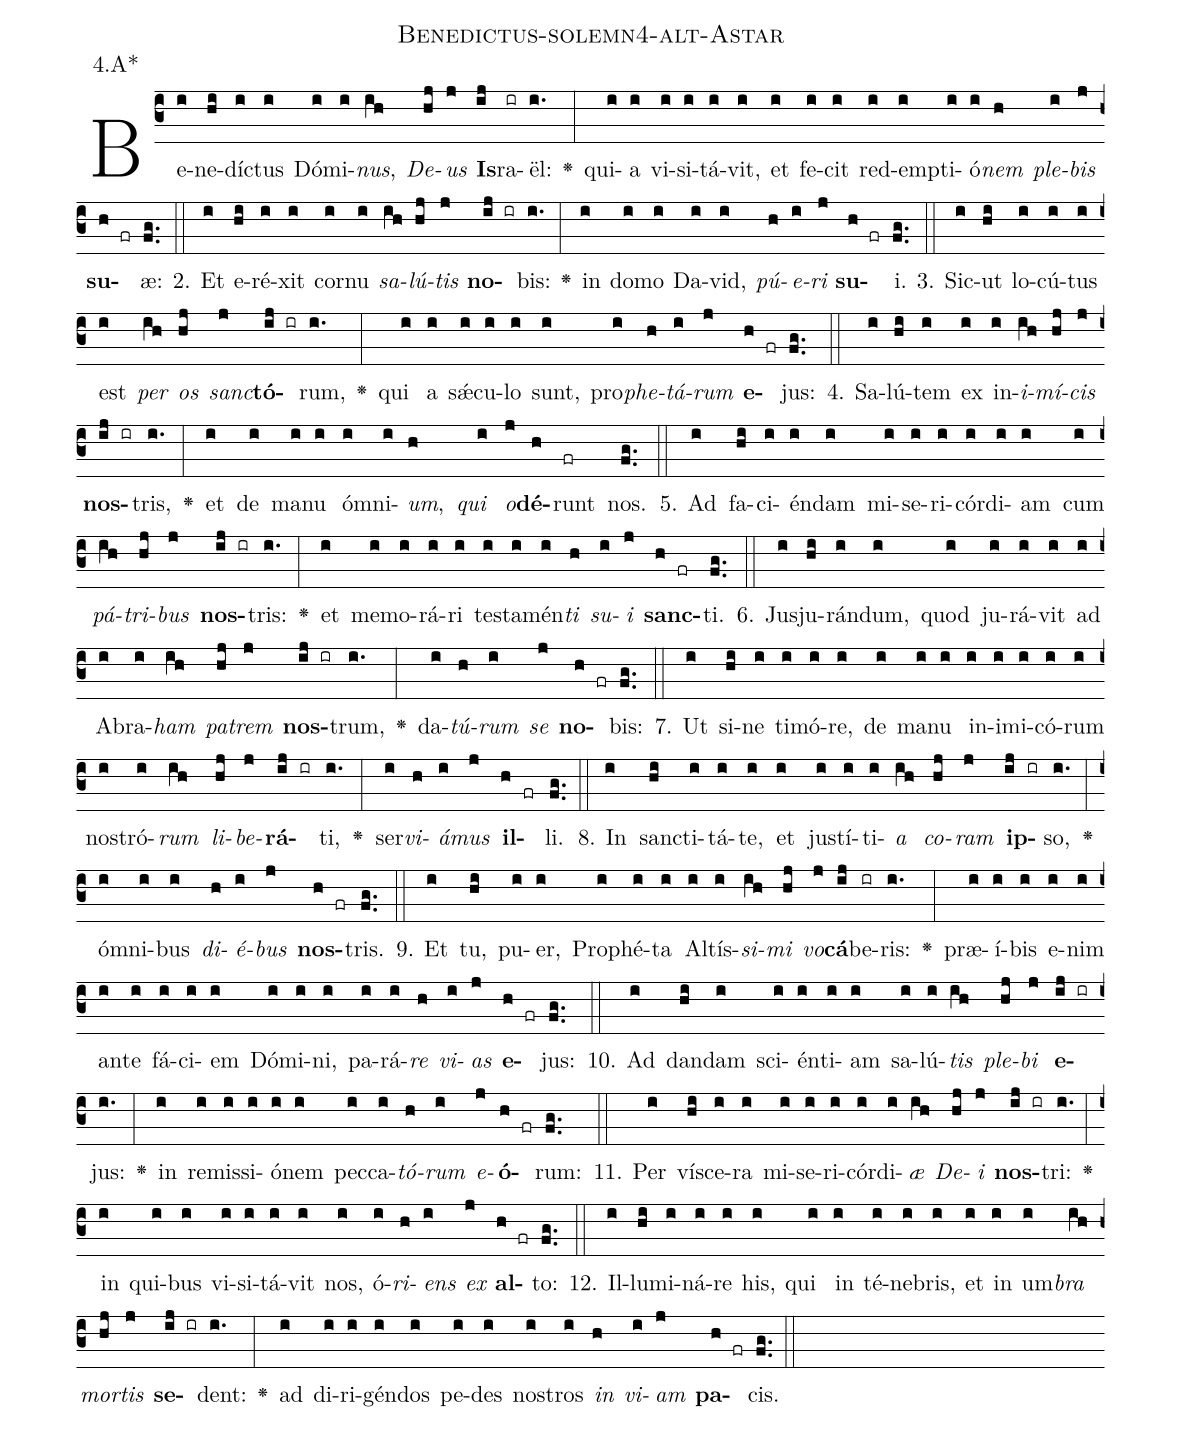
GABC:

name: Benedictus-solemn4-alt-Astar;
annotation: 4.A*;
%%
(c3)Be(i)ne(hi)díc(i)tus(i) Dó(i)mi(i)<i>nus</i>,(ih) <i>De</i>(hj)<i>us</i>(j) <b>Is</b>(ij)ra(ir)ël:(i.) <v>\greheightstar</v>(:) qui(i)a(i) vi(i)si(i)tá(i)vit,(i) et(i) fe(i)cit(i) red(i)emp(i)ti(i)ó(i)<i>nem</i>(h) <i>ple</i>(i)<i>bis</i>(j) <b>su</b>(h fr)æ:(fg..) (::)
2. Et(i) e(hi)ré(i)xit(i) cor(i)nu(i) <i>sa</i>(ih)<i>lú</i>(hj)<i>tis</i>(j) <b>no</b>(ij ir)bis:(i.) <v>\greheightstar</v>(:) in(i) do(i)mo(i) Da(i)vid,(i) <i>pú</i>(h)<i>e</i>(i)<i>ri</i>(j) <b>su</b>(h fr)i.(fg..) (::)
3. Sic(i)ut(hi) lo(i)cú(i)tus(i) est(i) <i>per</i>(ih) <i>os</i>(hj) <i>sanc</i>(j)<b>tó</b>(ij ir)rum,(i.) <v>\greheightstar</v>(:) qui(i) a(i) sǽ(i)cu(i)lo(i) sunt,(i) pro(i)<i>phe</i>(h)<i>tá</i>(i)<i>rum</i>(j) <b>e</b>(h fr)jus:(fg..) (::)
4. Sa(i)lú(hi)tem(i) ex(i) in(i)<i>i</i>(ih)<i>mí</i>(hj)<i>cis</i>(j) <b>nos</b>(ij ir)tris,(i.) <v>\greheightstar</v>(:) et(i) de(i) ma(i)nu(i) óm(i)ni(i)<i>um</i>,(h) <i>qui</i>(i) <i>o</i>(j)<b>dé</b>(h)runt(fr) nos.(fg..) (::)
5. Ad(i) fa(hi)ci(i)én(i)dam(i) mi(i)se(i)ri(i)cór(i)di(i)am(i) cum(i) <i>pá</i>(ih)<i>tri</i>(hj)<i>bus</i>(j) <b>nos</b>(ij ir)tris:(i.) <v>\greheightstar</v>(:) et(i) me(i)mo(i)rá(i)ri(i) tes(i)ta(i)mén(i)<i>ti</i>(h) <i>su</i>(i)<i>i</i>(j) <b>sanc</b>(h fr)ti.(fg..) (::)
6. Ju(i)sju(hi)rán(i)dum,(i) quod(i) ju(i)rá(i)vit(i) ad(i) A(i)bra(i)<i>ham</i>(ih) <i>pa</i>(hj)<i>trem</i>(j) <b>nos</b>(ij ir)trum,(i.) <v>\greheightstar</v>(:) da(i)<i>tú</i>(h)<i>rum</i>(i) <i>se</i>(j) <b>no</b>(h fr)bis:(fg..) (::)
7. Ut(i) si(hi)ne(i) ti(i)mó(i)re,(i) de(i) ma(i)nu(i) in(i)i(i)mi(i)có(i)rum(i) nos(i)tró(i)<i>rum</i>(ih) <i>li</i>(hj)<i>be</i>(j)<b>rá</b>(ij ir)ti,(i.) <v>\greheightstar</v>(:) ser(i)<i>vi</i>(h)<i>á</i>(i)<i>mus</i>(j) <b>il</b>(h fr)li.(fg..) (::)
8. In(i) sanc(hi)ti(i)tá(i)te,(i) et(i) jus(i)tí(i)ti(i)<i>a</i>(ih) <i>co</i>(hj)<i>ram</i>(j) <b>ip</b>(ij ir)so,(i.) <v>\greheightstar</v>(:) óm(i)ni(i)bus(i) <i>di</i>(h)<i>é</i>(i)<i>bus</i>(j) <b>nos</b>(h fr)tris.(fg..) (::)
9. Et(i) tu,(hi) pu(i)er,(i) Pro(i)phé(i)ta(i) Al(i)tís(i)<i>si</i>(ih)<i>mi</i>(hj) <i>vo</i>(j)<b>cá</b>(ij)be(ir)ris:(i.) <v>\greheightstar</v>(:) præ(i)í(i)bis(i) e(i)nim(i) an(i)te(i) fá(i)ci(i)em(i) Dó(i)mi(i)ni,(i) pa(i)rá(i)<i>re</i>(h) <i>vi</i>(i)<i>as</i>(j) <b>e</b>(h fr)jus:(fg..) (::)
10. Ad(i) dan(hi)dam(i) sci(i)én(i)ti(i)am(i) sa(i)lú(i)<i>tis</i>(ih) <i>ple</i>(hj)<i>bi</i>(j) <b>e</b>(ij ir)jus:(i.) <v>\greheightstar</v>(:) in(i) re(i)mis(i)si(i)ó(i)nem(i) pec(i)ca(i)<i>tó</i>(h)<i>rum</i>(i) <i>e</i>(j)<b>ó</b>(h fr)rum:(fg..) (::)
11. Per(i) ví(hi)sce(i)ra(i) mi(i)se(i)ri(i)cór(i)di(i)<i>æ</i>(ih) <i>De</i>(hj)<i>i</i>(j) <b>nos</b>(ij ir)tri:(i.) <v>\greheightstar</v>(:) in(i) qui(i)bus(i) vi(i)si(i)tá(i)vit(i) nos,(i) ó(i)<i>ri</i>(h)<i>ens</i>(i) <i>ex</i>(j) <b>al</b>(h fr)to:(fg..) (::)
12. Il(i)lu(hi)mi(i)ná(i)re(i) his,(i) qui(i) in(i) té(i)ne(i)bris,(i) et(i) in(i) um(i)<i>bra</i>(ih) <i>mor</i>(hj)<i>tis</i>(j) <b>se</b>(ij ir)dent:(i.) <v>\greheightstar</v>(:) ad(i) di(i)ri(i)gén(i)dos(i) pe(i)des(i) nos(i)tros(i) <i>in</i>(h) <i>vi</i>(i)<i>am</i>(j) <b>pa</b>(h fr)cis.(fg..) (::)
